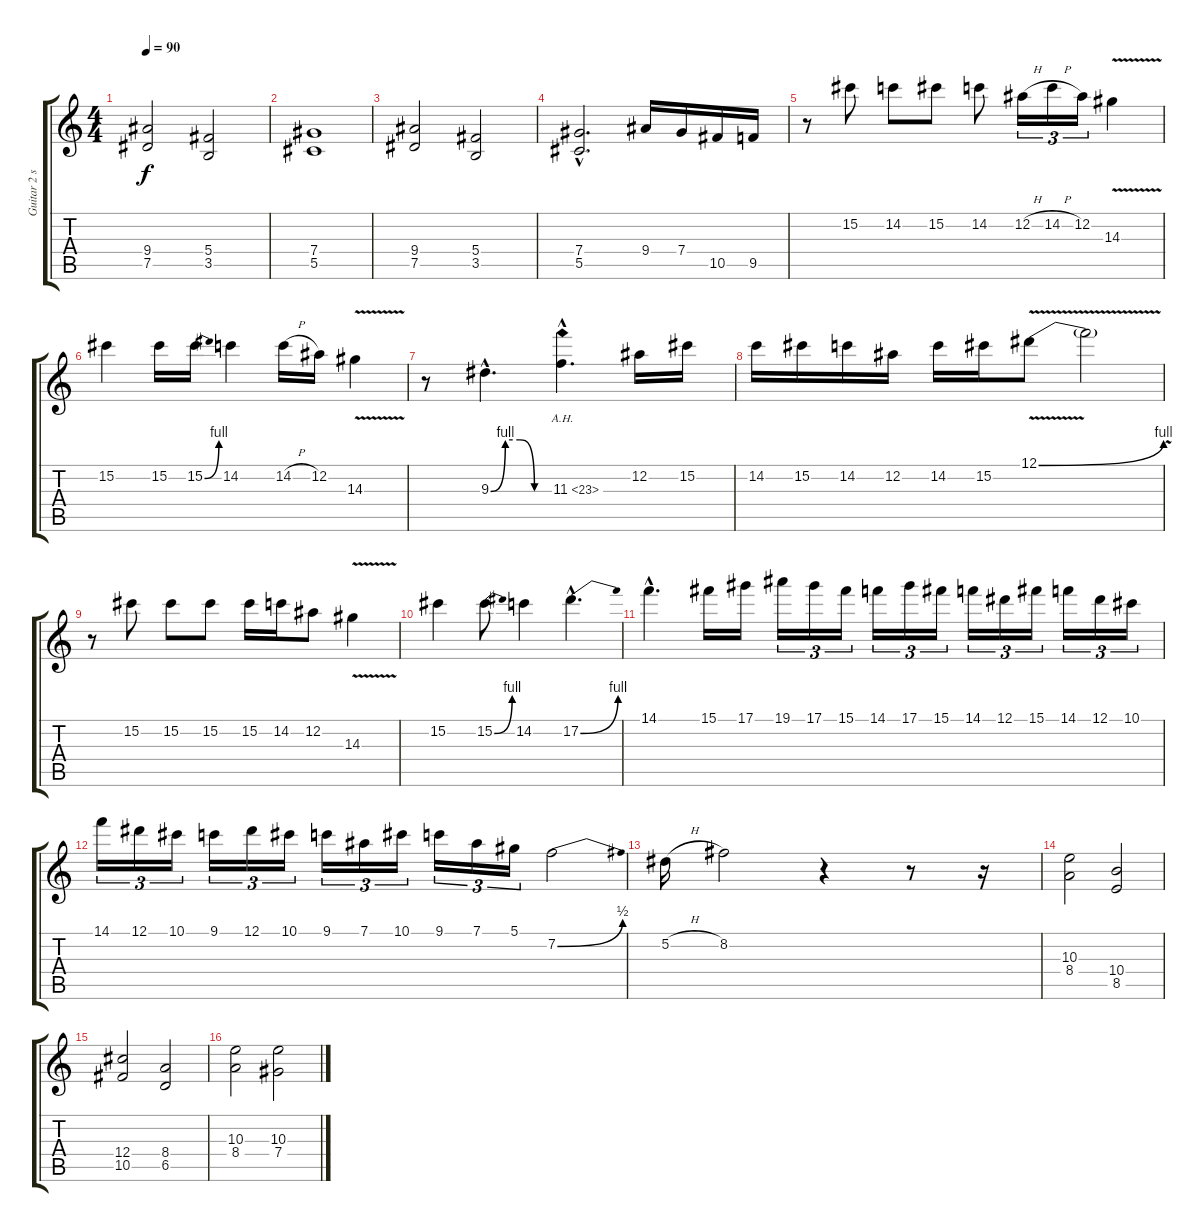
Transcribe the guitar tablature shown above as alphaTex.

\track ("Guitar 2 solo" "Guitar 2 s") {instrument distortionguitar}
\staff {score tabs}
\tuning (Eb4 Bb3 Gb3 Db3 Ab2 Eb2) {hide}
\ts (4 4)
\tempo 90
\clef g2
\ks c
(9.4 7.5).2{dy f} (5.4 3.5).2 |
(7.4 5.5).1 |
(9.4 7.5).2 (5.4 3.5).2 |
(7.4{hac} 5.5{hac}).2{d} 9.4.16 7.4.16 10.5.16 9.5.16 |
r.8 15.2.8 14.2.8 15.2.8 14.2.8 12.2{h}.16{tu (3 2)} 14.2{h}.16{tu (3 2)} 12.2.16{tu (3 2)} 14.3{v}.4 |
15.2.4 15.2.16 15.2{be (bend 0 0 60 4)}.16 14.2.4 14.2{h}.16 12.2.16 14.3{v}.4 |
r.8 9.3{be (custom 0 0 15 4 30 4 45 0 60 0) hac}.4{d} 11.3{ah 12 hac}.4{d} 12.2.16 15.2.16 |
14.2.16 15.2.16 14.2.16 12.2.16 14.2.16 15.2.16 12.1{be (bend 0 0 60 4) v}.8 12.1{v t}.2 |
r.8 15.2.8 15.2.8 15.2.8 15.2.16 14.2.16 12.2.8 14.3{v}.4 |
15.2.4 15.2{be (bend 0 0 60 4)}.8 14.2.4 17.2{be (bend 0 0 60 4) hac}.4{d} |
14.1{hac}.4{d} 15.1.16 17.1.16 19.1.16{tu (3 2)} 17.1.16{tu (3 2)} 15.1.16{tu (3 2)} 14.1.16{tu (3 2)} 17.1.16{tu (3 2)} 15.1.16{tu (3 2)} 14.1.16{tu (3 2)} 12.1.16{tu (3 2)} 15.1.16{tu (3 2)} 14.1.16{tu (3 2)} 12.1.16{tu (3 2)} 10.1.16{tu (3 2)} |
14.1.16{tu (3 2)} 12.1.16{tu (3 2)} 10.1.16{tu (3 2)} 9.1.16{tu (3 2)} 12.1.16{tu (3 2)} 10.1.16{tu (3 2)} 9.1.16{tu (3 2)} 7.1.16{tu (3 2)} 10.1.16{tu (3 2)} 9.1.16{tu (3 2)} 7.1.16{tu (3 2)} 5.1.16{tu (3 2)} 7.2{be (bend 0 0 60 2)}.2 |
5.2{h}.16 8.2.2 r.4 r.8 r.16 |
(10.3 8.4).2 (10.4 8.5).2 |
(12.4 10.5).2 (8.4 6.5).2 |
(10.3 8.4).2 (10.3 7.4).2
